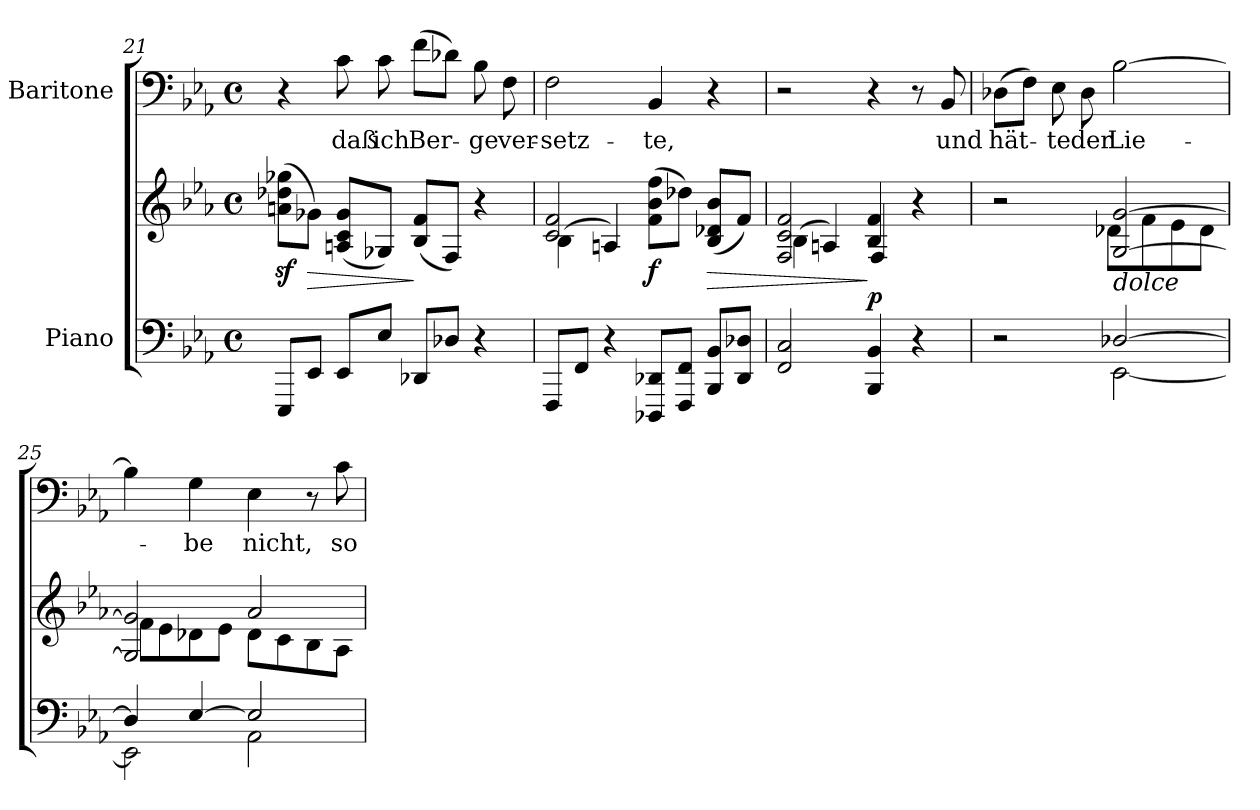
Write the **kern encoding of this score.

**kern	**kern	**dynam	**kern	**text
*part2	*part2	*part2	*part1	*part1
*staff3	*staff2	*staff2/3	*staff1	*staff1
*I"Piano	*	*	*I"Baritone	*
*clefF4	*clefG2	*	*clefF4	*
*k[b-e-a-]	*k[b-e-a-]	*	*k[b-e-a-]	*
*E-:	*E-:	*	*E-:	*
*M4/4	*M4/4	*	*M4/4	*
*met(c)	*met(c)	*	*met(c)	*
=21	=21	=21	=21	=21
8EEE-i/L	(8ani\z 8dd-Xiz 8gg-XizL	.	4r	.
!	!	!LO:HP:b	!	!
8EE-i/J	8g-Xi\J)	>	.	.
!	!	!	!	!LO:LY:b:color=#000000
8EE-i/L	(8Ani/ 8ci 8g-iL	.	8ci\	daß
!	!	!	!	!LO:LY:b:color=#000000
8E-i/J	8G-Xi/J)	.	8ci\	ich
!	!	!	!	!LO:LY:b:color=#000000
8DD-Xi/L	(8B-i/ 8fiL	]	(8fi\L	Ber-
8D-Xi/J	8Fi/J)	.	8d-Xi\J)	.
!	!	!	!	!LO:LY:b:color=#000000
4r	4r	.	8B-i\	-ge
!	!	!	!	!LO:LY:b:color=#000000
.	.	.	8Fi\	ver-
=22	=22	=22	=22	=22
*	*^	*	*	*
!	!	!	!	!	!LO:LY:b:color=#000000
8FFFi/L	2ci/ 2fi	(4B-i\	.	2Fi\	-setz-
8FFi/J	.	.	.	.	.
4r	.	4Ani/)	.	.	.
!	!	!	!	!	!LO:LY:b:color=#000000
8DDD-Xi/ 8DD-XiL	(8fi\ 8b-i 8ffiL	2ryy	f	4BB-i/	-te,
8FFFi/ 8FFiJ	8dd-Xi\J)	.	.	.	.
!	!	!	!LO:HP:b	!	!
8BBB-i/ 8BB-iL	(8B-i/ 8d-Xi 8b-iL	.	>	4r	.
8DD-i/ 8D-XiJ	8fi/J)	.	.	.	.
=23	=23	=23	=23	=23	=23
2FFi/ 2Ci	2Fi/ 2ci 2fi	(4B-i\	.	2r	.
.	.	4Ani/)	.	.	.
4BBB-i/ 4BB-i	4B-i/ 4fi	4Fi/	] p	4r	.
4r	4r	4ryy	.	8r	.
!	!	!	!	!	!LO:LY:b:color=#000000
.	.	.	.	8BB-i/	und
!!LO:LB:g=z
=24	=24	=24	=24	=24	=24
*^	*	*	*	*	*
!	!	!	!	!	!	!LO:LY:b:color=#000000
2r	2ryy	2r	2ryy	.	(8D-Xi\L	hät-
.	.	.	.	.	8Fi\J)	.
!	!	!	!	!	!	!LO:LY:b:color=#000000
.	.	.	.	.	8E-i\	-te
!	!	!	!	!	!	!LO:LY:b:color=#000000
.	.	.	.	.	8D-i\	der
!	!	!LO:TX:b:i:t=dolce	!	!	!	!
!	!	!	!	!	!	!LO:LY:b:color=#000000
[2D-Xi/	[2EE-i\	[2Gi/ [2gi	8d-Xi\L	.	[2B-i\	Lie-
.	.	.	8fi\	.	.	.
.	.	.	8e-i\	.	.	.
.	.	.	8d-i\J	.	.	.
=25	=25	=25	=25	=25	=25	=25
4D-i/]	2EE-i\]	2Gi/] 2gi]	8fi\L	.	4B-i\]	.
.	.	.	8e-i\	.	.	.
!	!	!	!	!	!	!LO:LY:b:color=#000000
[4E-i/	.	.	8d-Xi\	.	4Gi\	-be
.	.	.	8e-i\J	.	.	.
!	!	!	!	!	!	!LO:LY:b:color=#000000
2E-i/]	2AA-i\	2a-i/	8d-i\L	.	4E-i\	nicht,
.	.	.	8ci\	.	.	.
.	.	.	8B-i\	.	8r	.
!	!	!	!	!	!	!LO:LY:b:color=#000000
.	.	.	8A-i\J	.	8ci\	so
*v	*v	*	*	*	*	*
*	*v	*v	*	*	*
=	=	=	=	=
*-	*-	*-	*-	*-
